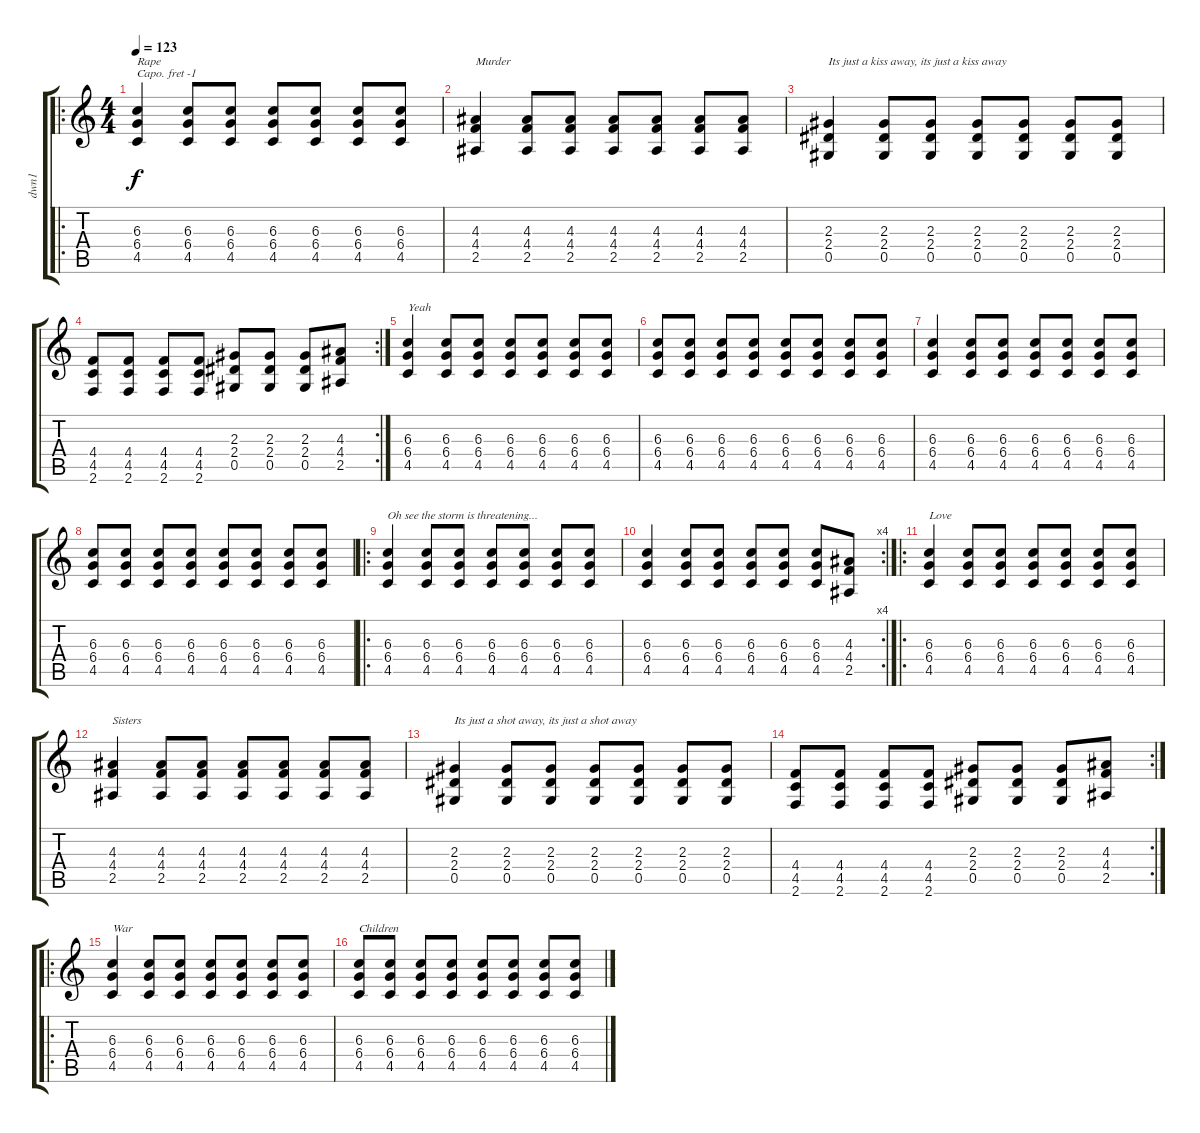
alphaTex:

\track ("dwn1" "dwn1") {instrument distortionguitar}
\staff {score tabs}
\capo -1
\tuning (E4 B3 G3 D3 A2 E2) {hide}
\ro
\ts (4 4)
\tempo 123
\clef g2
\ks c
(6.3 6.4 4.5).4{txt "Rape" dy f} (6.3 6.4 4.5).8 (6.3 6.4 4.5).8 (6.3 6.4 4.5).8 (6.3 6.4 4.5).8 (6.3 6.4 4.5).8 (6.3 6.4 4.5).8 |
(4.3 4.4 2.5).4{txt "Murder"} (4.3 4.4 2.5).8 (4.3 4.4 2.5).8 (4.3 4.4 2.5).8 (4.3 4.4 2.5).8 (4.3 4.4 2.5).8 (4.3 4.4 2.5).8 |
(2.3 2.4 0.5).4{txt "Its just a kiss away, its just a kiss away"} (2.3 2.4 0.5).8 (2.3 2.4 0.5).8 (2.3 2.4 0.5).8 (2.3 2.4 0.5).8 (2.3 2.4 0.5).8 (2.3 2.4 0.5).8 |
\rc 2
(4.4 4.5 2.6).8 (4.4 4.5 2.6).8 (4.4 4.5 2.6).8 (4.4 4.5 2.6).8 (2.3 2.4 0.5).8 (2.3 2.4 0.5).8 (2.3 2.4 0.5).8 (4.3 4.4 2.5).8 |
(6.3 6.4 4.5).4{txt "Yeah"} (6.3 6.4 4.5).8 (6.3 6.4 4.5).8 (6.3 6.4 4.5).8 (6.3 6.4 4.5).8 (6.3 6.4 4.5).8 (6.3 6.4 4.5).8 |
(6.3 6.4 4.5).8 (6.3 6.4 4.5).8 (6.3 6.4 4.5).8 (6.3 6.4 4.5).8 (6.3 6.4 4.5).8 (6.3 6.4 4.5).8 (6.3 6.4 4.5).8 (6.3 6.4 4.5).8 |
(6.3 6.4 4.5).4 (6.3 6.4 4.5).8 (6.3 6.4 4.5).8 (6.3 6.4 4.5).8 (6.3 6.4 4.5).8 (6.3 6.4 4.5).8 (6.3 6.4 4.5).8 |
(6.3 6.4 4.5).8 (6.3 6.4 4.5).8 (6.3 6.4 4.5).8 (6.3 6.4 4.5).8 (6.3 6.4 4.5).8 (6.3 6.4 4.5).8 (6.3 6.4 4.5).8 (6.3 6.4 4.5).8 |
\ro
(6.3 6.4 4.5).4{txt "Oh see the storm is threatening..."} (6.3 6.4 4.5).8 (6.3 6.4 4.5).8 (6.3 6.4 4.5).8 (6.3 6.4 4.5).8 (6.3 6.4 4.5).8 (6.3 6.4 4.5).8 |
\rc 4
(6.3 6.4 4.5).4 (6.3 6.4 4.5).8 (6.3 6.4 4.5).8 (6.3 6.4 4.5).8 (6.3 6.4 4.5).8 (6.3 6.4 4.5).8 (4.3 4.4 2.5).8 |
\ro
(6.3 6.4 4.5).4{txt "Love"} (6.3 6.4 4.5).8 (6.3 6.4 4.5).8 (6.3 6.4 4.5).8 (6.3 6.4 4.5).8 (6.3 6.4 4.5).8 (6.3 6.4 4.5).8 |
(4.3 4.4 2.5).4{txt "Sisters"} (4.3 4.4 2.5).8 (4.3 4.4 2.5).8 (4.3 4.4 2.5).8 (4.3 4.4 2.5).8 (4.3 4.4 2.5).8 (4.3 4.4 2.5).8 |
(2.3 2.4 0.5).4{txt "Its just a shot away, its just a shot away"} (2.3 2.4 0.5).8 (2.3 2.4 0.5).8 (2.3 2.4 0.5).8 (2.3 2.4 0.5).8 (2.3 2.4 0.5).8 (2.3 2.4 0.5).8 |
\rc 2
(4.4 4.5 2.6).8 (4.4 4.5 2.6).8 (4.4 4.5 2.6).8 (4.4 4.5 2.6).8 (2.3 2.4 0.5).8 (2.3 2.4 0.5).8 (2.3 2.4 0.5).8 (4.3 4.4 2.5).8 |
\ro
(6.3 6.4 4.5).4{txt "War"} (6.3 6.4 4.5).8 (6.3 6.4 4.5).8 (6.3 6.4 4.5).8 (6.3 6.4 4.5).8 (6.3 6.4 4.5).8 (6.3 6.4 4.5).8 |
(6.3 6.4 4.5).8{txt "Children"} (6.3 6.4 4.5).8 (6.3 6.4 4.5).8 (6.3 6.4 4.5).8 (6.3 6.4 4.5).8 (6.3 6.4 4.5).8 (6.3 6.4 4.5).8 (6.3 6.4 4.5).8
